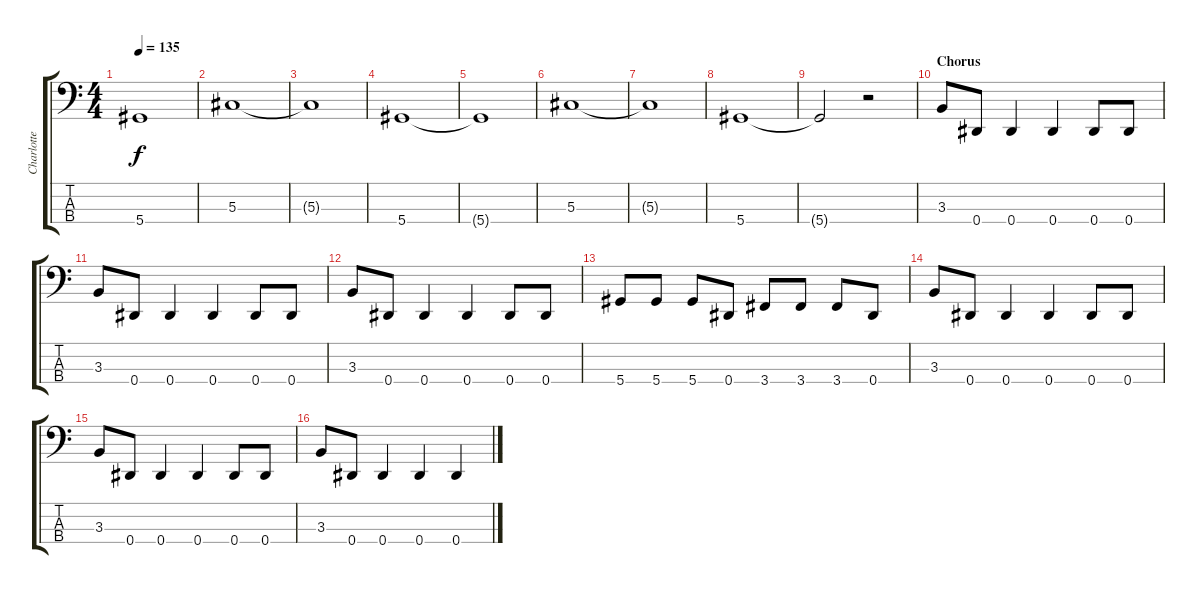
\track ("Charlotte - Bass" "Charlotte ") {instrument electricbassfinger}
\staff {score tabs}
\tuning (Gb2 Db2 Ab1 Eb1) {hide}
\ts (4 4)
\tempo 135
\clef f4
\ks c
5.4{t}.1{dy f} |
5.3.1 |
5.3{t}.1 |
5.4.1 |
5.4{t}.1 |
5.3.1 |
5.3{t}.1 |
5.4.1 |
5.4{t}.2 r.2 |
\section ("" "Chorus")
3.3.8 0.4.8 0.4.4 0.4.4 0.4.8 0.4.8 |
3.3.8 0.4.8 0.4.4 0.4.4 0.4.8 0.4.8 |
3.3.8 0.4.8 0.4.4 0.4.4 0.4.8 0.4.8 |
5.4.8 5.4.8 5.4.8 0.4.8 3.4.8 3.4.8 3.4.8 0.4.8 |
3.3.8 0.4.8 0.4.4 0.4.4 0.4.8 0.4.8 |
3.3.8 0.4.8 0.4.4 0.4.4 0.4.8 0.4.8 |
3.3.8 0.4.8 0.4.4 0.4.4 0.4.4
